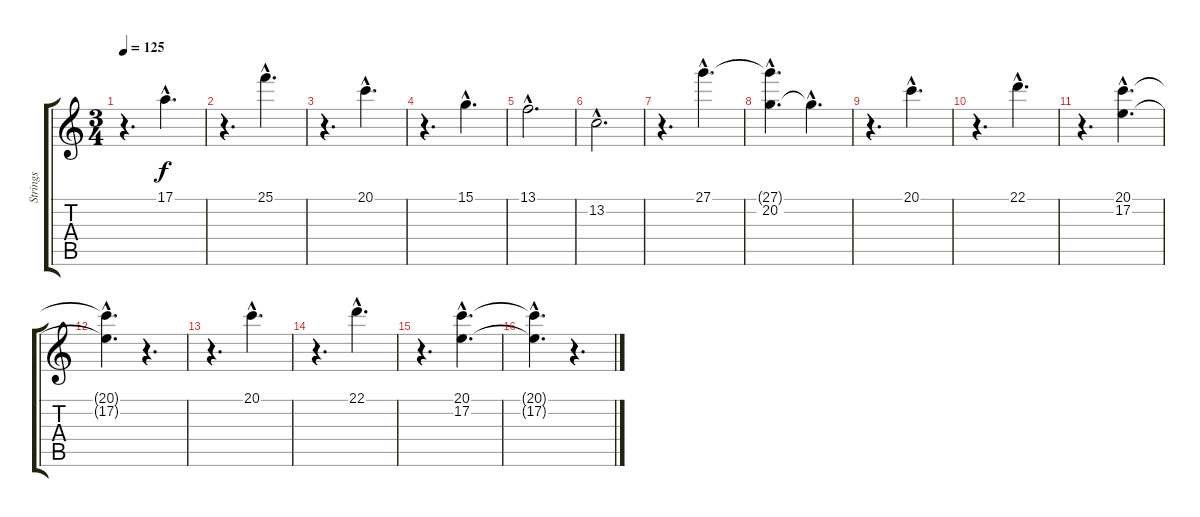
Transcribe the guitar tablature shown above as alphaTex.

\track ("Strings" "Strings") {instrument stringensemble2}
\staff {score tabs}
\tuning (E4 B3 G3 D3 A2 E2) {hide}
\ts (3 4)
\tempo 125
\clef g2
\ks c
r.4{d dy f} 17.1{hac}.4{d} |
r.4{d} 25.1{hac}.4{d} |
r.4{d} 20.1{hac}.4{d} |
r.4{d} 15.1{hac}.4{d} |
13.1{hac}.2{d} |
13.2{hac}.2{d} |
r.4{d} 27.1{hac}.4{d} |
(27.1{hac t} 20.2{hac}).4{d} 20.2{hac t}.4{d} |
r.4{d} 20.1{hac}.4{d} |
r.4{d} 22.1{hac}.4{d} |
r.4{d} (20.1{hac} 17.2{hac}).4{d} |
(20.1{hac t} 17.2{hac t}).4{d} r.4{d} |
r.4{d} 20.1{hac}.4{d} |
r.4{d} 22.1{hac}.4{d} |
r.4{d} (20.1{hac} 17.2{hac}).4{d} |
(20.1{hac t} 17.2{hac t}).4{d} r.4{d}
